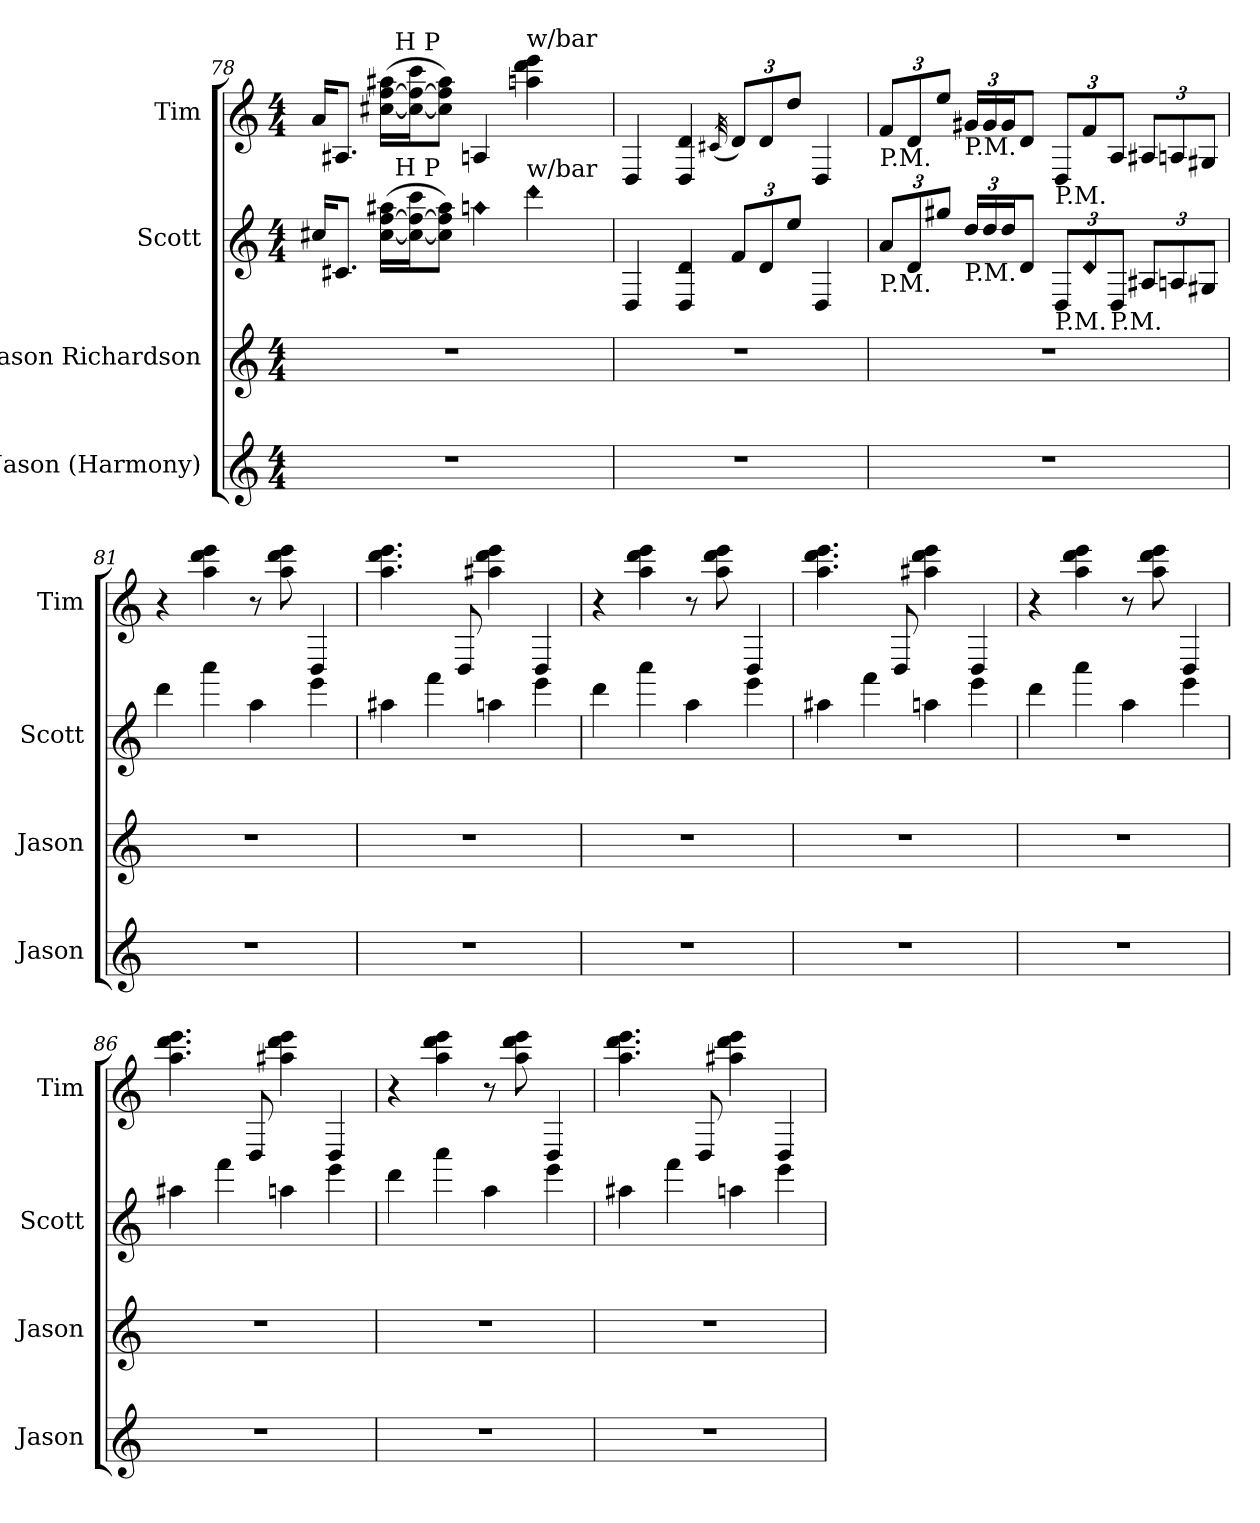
**kern	**kern	**kern	**kern
*part4	*part3	*part2	*part1
*staff4	*staff3	*staff2	*staff1
*I"Jason (Harmony)	*I"Jason Richardson	*I"Scott	*I"Tim
*I'Jason	*I'Jason	*I'Scott	*I'Tim
*clefG2	*clefG2	*clefG2	*clefG2
*ITrd7c12	*ITrd7c12	*ITrd7c12	*ITrd7c12
*k[]	*k[]	*k[]	*k[]
*C:	*C:	*C:	*C:
*M4/4	*M4/4	*M4/4	*M4/4
=78	=78	=78	=78
*	*	*^	*^
*	*	*	*^	*	*^
1r	1r	16c#X/KL	4ryy	4ryy	16A/KL	4ryy	4ryy
.	.	8.C#X/J	.	.	8.AA#X/J	.	.
.	.	([16c#\ [16f\ 16a#X\LL	32ryy	16.ryy	([16c#X\ [16f\ 16a#X\LL	32ryy	16.ryy
!	!	!	!	!	!	!LO:TX:a:t=H	!
!	!	!	!LO:TX:a:t=H	!	!	!	!
.	.	.	2ryy	.	.	2ryy	.
.	.	16c#\_ 16f\_ 16cc\J	.	.	16c#\_ 16f\_ 16cc\J	.	.
!	!	!	!	!	!	!	!LO:TX:a:t=P
!	!	!	!	!LO:TX:a:t=P	!	!	!
.	.	.	.	2ryy	.	.	2ryy
.	.	8c#\] 8f\] 8a#\J)	.	.	8c#\] 8f\] 8a#\J)	.	.
!	!	!LO:N:head=diamond	!	!	!	!	!
.	.	4an\	.	.	4AAn/	.	.
!	!	!	!	!	!LO:TX:a:t=w/bar	!	!
!	!	!LO:TX:a:t=w/bar	!	!	!	!	!
!	!	!LO:N:head=diamond	!	!	!	!	!
.	.	4dd\	.	.	4an\ 4dd\ 4ee\	.	.
.	.	.	8..ryy	.	.	8..ryy	.
.	.	.	.	8ryy	.	.	8ryy
.	.	.	.	32ryy	.	.	32ryy
*	*	*v	*v	*v	*	*	*
*	*	*	*v	*v	*v
=79	=79	=79	=79
1r	1r	4DD/	4DD/
.	.	4DD/ 4D/	4DD/ 4D/
.	.	.	(32qC#X/
*	*	*Xbrackettup	*Xbrackettup
.	.	12F/L	12D/L)
.	.	12D/	12D/
.	.	12e/J	12d/J
.	.	4DD/	4DD/
!!LO:LB:g=z
=80	=80	=80	=80
!	!	!	!LO:TX:b:t=P.M.
!	!	!LO:TX:b:t=P.M.	!
1r	1r	12A/L	12F/L
.	.	12D/	12D/
.	.	12g#X/J	12e/J
!	!	!	!LO:TX:b:t=P.M.
!	!	!LO:TX:b:t=P.M.	!
.	.	24d/LL	24G#X/LL
.	.	24d/	24G#/
.	.	24d/J	24G#/J
.	.	8D/J	8D/J
!	!	!	!LO:TX:b:t=P.M.
!	!	!LO:TX:b:t=P.M.	!
.	.	12DD/L	12DD/L
!	!	!LO:N:head=diamond	!
.	.	12D/	12F/
!	!	!LO:TX:b:t=P.M.	!
.	.	12DD/J	12AA/J
.	.	12AA#X/L	12AA#X/L
.	.	12AAn/	12AAn/
.	.	12GG#X/J	12GG#X/J
=81	=81	=81	=81
1r	1r	4dd\	4r
.	.	4aa\	4a\ 4dd\ 4ee\
.	.	4a\	8r
.	.	.	8a\ 8dd\ 8ee\
.	.	4ee\	4DD/
=82	=82	=82	=82
1r	1r	4a#X\	4.a\ 4.dd\ 4.ee\
.	.	4ff\	.
.	.	.	8DD/
.	.	4an\	4a#X\ 4dd\ 4ee\
.	.	4ee\	4DD/
=83	=83	=83	=83
1r	1r	4dd\	4r
.	.	4aa\	4a\ 4dd\ 4ee\
.	.	4a\	8r
.	.	.	8a\ 8dd\ 8ee\
.	.	4ee\	4DD/
!!LO:PB:g=z
=84	=84	=84	=84
1r	1r	4a#X\	4.a\ 4.dd\ 4.ee\
.	.	4ff\	.
.	.	.	8DD/
.	.	4an\	4a#X\ 4dd\ 4ee\
.	.	4ee\	4DD/
=85	=85	=85	=85
1r	1r	4dd\	4r
.	.	4aa\	4a\ 4dd\ 4ee\
.	.	4a\	8r
.	.	.	8a\ 8dd\ 8ee\
.	.	4ee\	4DD/
=86	=86	=86	=86
1r	1r	4a#X\	4.a\ 4.dd\ 4.ee\
.	.	4ff\	.
.	.	.	8DD/
.	.	4an\	4a#X\ 4dd\ 4ee\
.	.	4ee\	4DD/
=87	=87	=87	=87
1r	1r	4dd\	4r
.	.	4aa\	4a\ 4dd\ 4ee\
.	.	4a\	8r
.	.	.	8a\ 8dd\ 8ee\
.	.	4ee\	4DD/
=88	=88	=88	=88
1r	1r	4a#X\	4.a\ 4.dd\ 4.ee\
.	.	4ff\	.
.	.	.	8DD/
.	.	4an\	4a#X\ 4dd\ 4ee\
.	.	4ee\	4DD/
=	=	=	=
*-	*-	*-	*-
